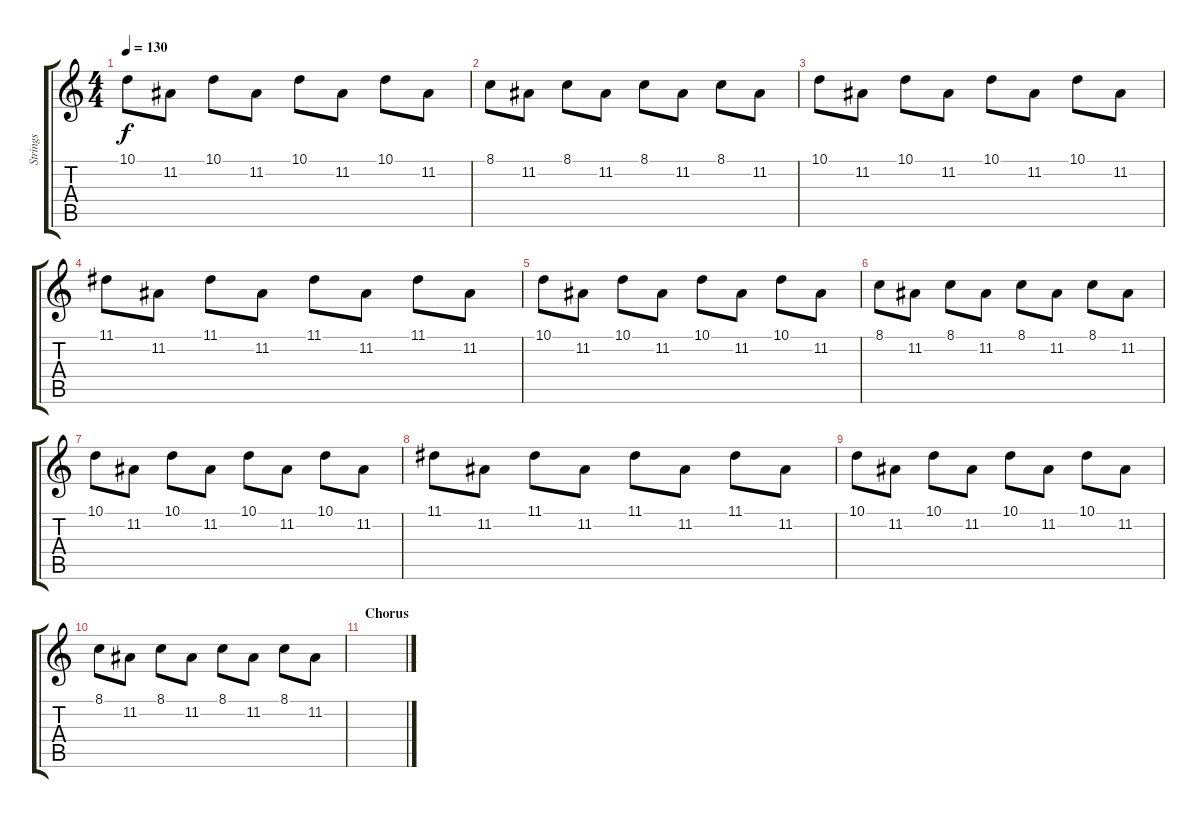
\track ("Strings" "Strings") {instrument violin}
\staff {score tabs}
\tuning (E4 B3 G3 D3 A2 E2) {hide}
\ts (4 4)
\tempo 130
\clef g2
\ks c
10.1.8{dy f} 11.2.8 10.1.8 11.2.8 10.1.8 11.2.8 10.1.8 11.2.8 |
8.1.8 11.2.8 8.1.8 11.2.8 8.1.8 11.2.8 8.1.8 11.2.8 |
10.1.8{volume 12} 11.2.8 10.1.8 11.2.8 10.1.8 11.2.8 10.1.8 11.2.8 |
11.1.8 11.2.8 11.1.8 11.2.8 11.1.8 11.2.8 11.1.8 11.2.8 |
10.1.8 11.2.8 10.1.8 11.2.8 10.1.8 11.2.8 10.1.8 11.2.8 |
8.1.8 11.2.8 8.1.8 11.2.8 8.1.8 11.2.8 8.1.8 11.2.8 |
10.1.8{volume 12} 11.2.8 10.1.8 11.2.8 10.1.8 11.2.8 10.1.8 11.2.8 |
11.1.8 11.2.8 11.1.8 11.2.8 11.1.8 11.2.8 11.1.8 11.2.8 |
10.1.8 11.2.8 10.1.8 11.2.8 10.1.8 11.2.8 10.1.8 11.2.8 |
8.1.8 11.2.8 8.1.8 11.2.8 8.1.8 11.2.8 8.1.8 11.2.8 |
\section ("" "Chorus")
